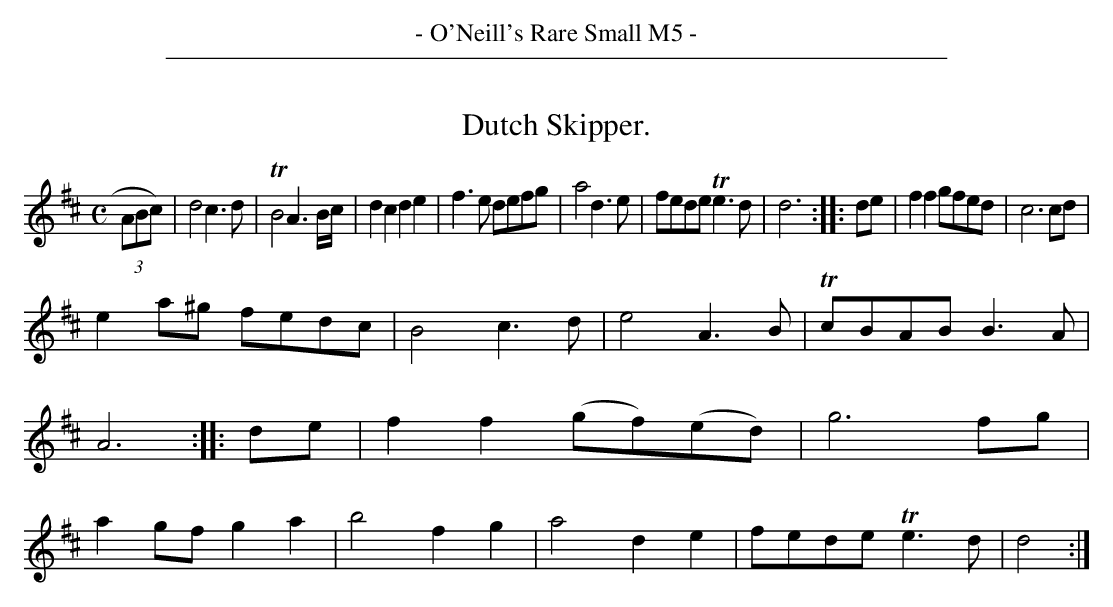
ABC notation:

X:1
T: Dutch Skipper.
M: C
L: 1/8
K: D
(3ABc) |\
d4 c3d | TB4 A3B/c/ | d2c2 d2e2 | f3e defg |\
a4 d3e | fede Te3d | d6 :: de | f2f2 gfed | c6 cd |
e2a^g fedc | B4 c3d | e4 A3B | TcBAB B3A | A6 :: de |\
f2f2 (gf)(ed) | g6 fg | a2gf g2a2 | b4 f2g2 |\
a4 d2e2 | fede Te3d | d4 :|
